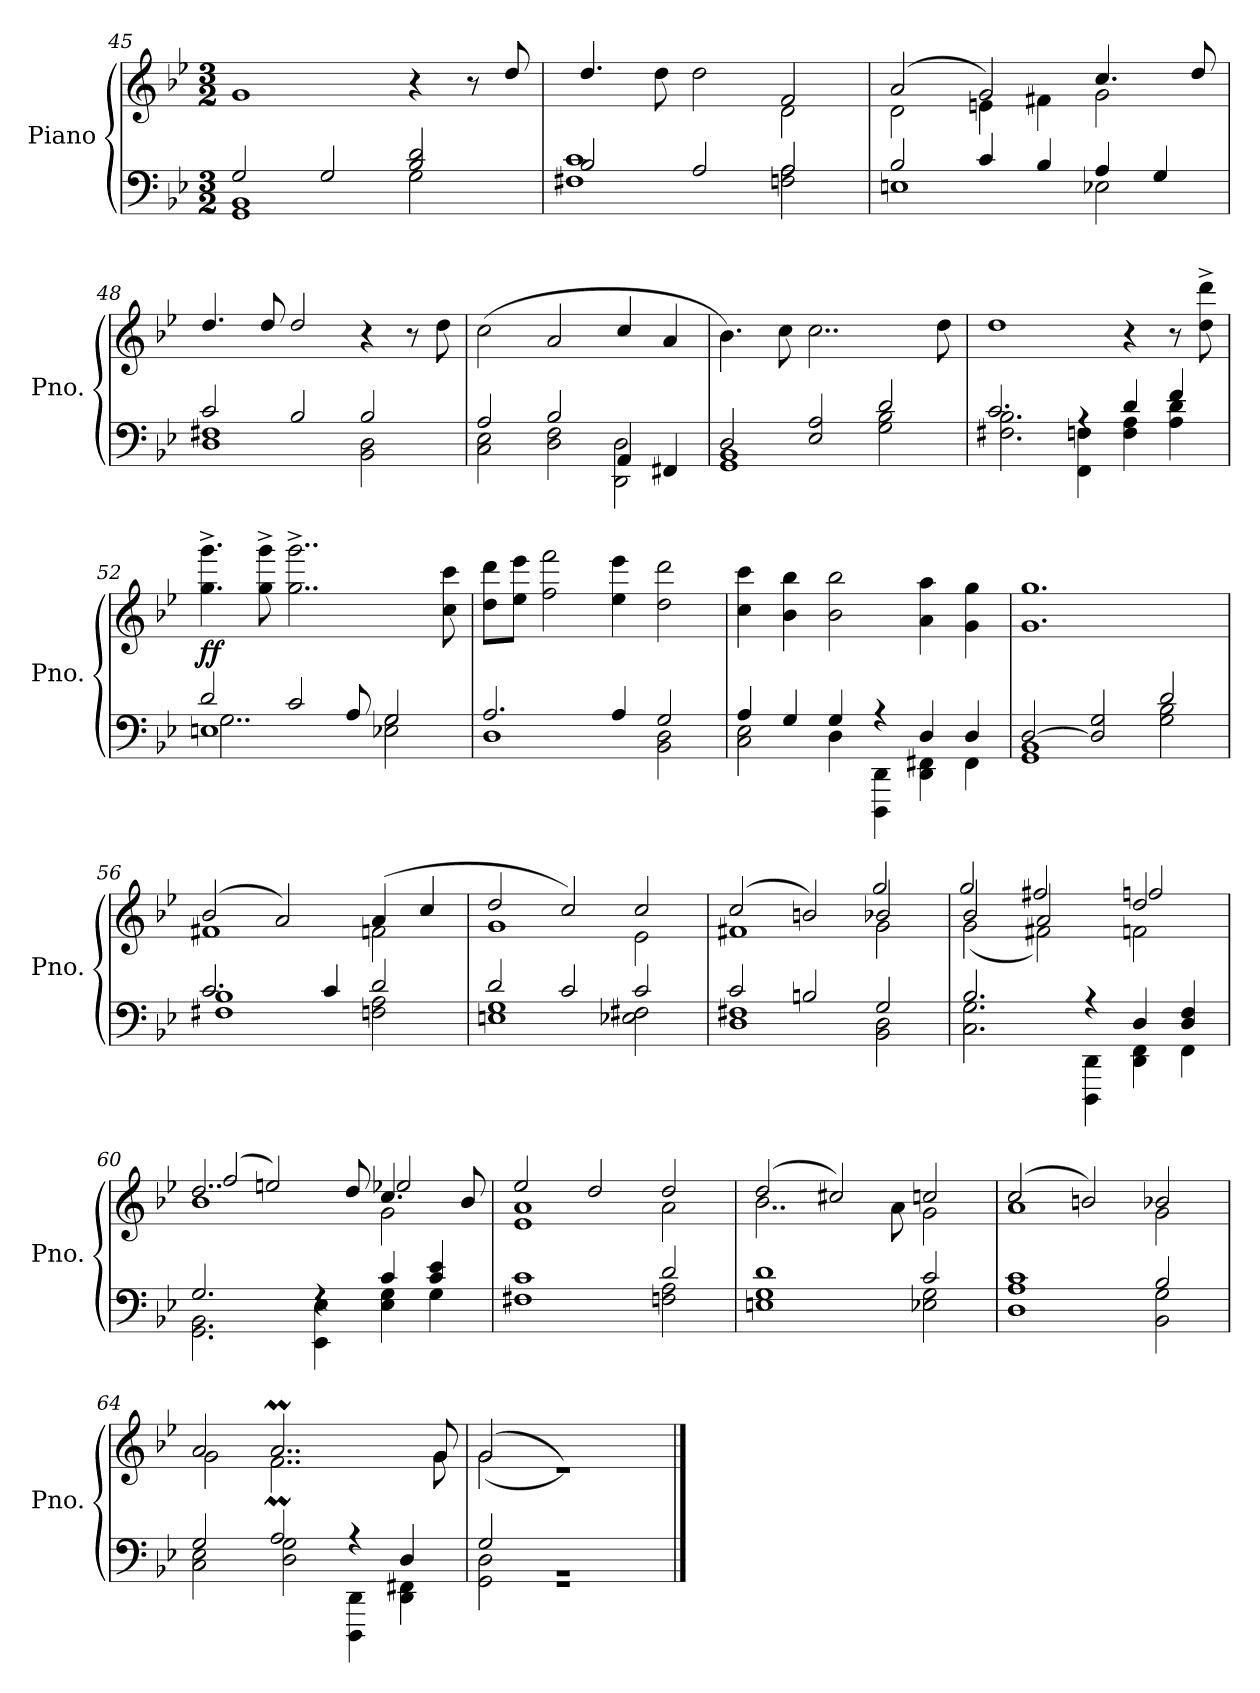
**kern	**kern	**dynam
*part1	*part1	*part1
*staff2	*staff1	*staff1/2
*I"Piano	*	*
*I'Pno.	*	*
*clefF4	*clefG2	*
*k[b-e-]	*k[b-e-]	*
*M3/2	*M3/2	*
=45	=45	=45
*^	*	*
2G/	1GG 1BB-	1g	.
2G/	.	.	.
2B-/ 2d/	2G\	4r	.
.	.	8r	.
.	.	8dd/	.
=46	=46	=46	=46
*	*	*^	*
2B-/	1F#X 1c	4.dd/	1ryy	.
.	.	8dd\	.	.
2A/	.	2dd\	.	.
2A/	2Fn\ 2A\	2f/	2d\	.
=47	=47	=47	=47	=47
2B-/	1En	(>2a/	2d\	.
4c/	.	2g/)	4en\	.
4B-/	.	.	4f#X\	.
4A/	2E-X\	4.cc/	2g\	.
4G/	.	.	.	.
.	.	8dd/	.	.
*	*	*v	*v	*
=48	=48	=48	=48
2c/	1D 1F#X	4.dd/	.
.	.	8dd/	.
2B-/	.	2dd/	.
2B-/	2BB-\ 2D\	4r	.
.	.	8r	.
.	.	8dd\	.
!!LO:LB:g=z
=49	=49	=49	=49
2A/	2C\ 2E-\	(>2cc\	.
2B-/	2D\ 2F\	2a/	.
4AA/	2DD\ 2D\	4cc/	.
4FF#X/	.	4a/	.
=50	=50	=50	=50
2D/	1GG 1BB-	4.b-\)	.
.	.	8cc\	.
2E-/ 2A/	.	2..cc\	.
2d/	2G\ 2B-\	.	.
.	.	8dd\	.
=51	=51	=51	=51
2.c/	2.F#X\ 2.B-\	1dd	.
4rA	4FF\ 4Fn\	.	.
4d/	4F\ 4A\	4r	.
4f/	4A\ 4d\	8r	.
.	.	8dd\^ 8ddd\^	.
=52	=52	=52	=52
*	*^	*	*
!	!	!	!	!LO:DY:b
2d/	1En	2..G\	4.gg\^ 4.ggg\^	ff
.	.	.	8gg\^ 8ggg\^	.
2c/	.	.	2..gg\^ 2..ggg\^	.
.	.	8A/	.	.
2G/	2E-X\	2G\	.	.
.	.	.	8cc\ 8ccc\	.
*	*v	*v	*	*
=53	=53	=53	=53
2.A/	1D	8dd\ 8ddd\L	.
.	.	8ee-\ 8eee-\J	.
.	.	2ff\ 2fff\	.
4A/	.	4ee-\ 4eee-\	.
2G/	2BB-\ 2D\	2dd\ 2ddd\	.
=54	=54	=54	=54
4A/	2C\ 2E-\	4cc\ 4ccc\	.
4G/	.	4b-\ 4bb-\	.
4G/	4D\	2b-\ 2bb-\	.
4r	4DDD\ 4DD\	.	.
4D/	4DD\ 4FF#X\	4a\ 4aa\	.
4D/	4FF#\	4g\ 4gg\	.
!!LO:LB:g=z
=55	=55	=55	=55
[2D/	1GG 1BB-	1.g 1.gg	.
2D/] 2G/	.	.	.
2d/	2G\ 2B-\	.	.
=56	=56	=56	=56
*	*	*^	*
2.c/	1F#X 1B-	(>2b-/	1f#X	.
.	.	2a/)	.	.
4c/	.	.	.	.
2d/	2Fn\ 2A\	(>4a/	2fn\	.
.	.	4cc/	.	.
=57	=57	=57	=57	=57
2d/	1En 1G	2dd/	1g	.
2c/	.	2cc/)	.	.
2c/	2E-X\ 2F#X\	2cc/	2e-\	.
=58	=58	=58	=58	=58
*	*	*	*^	*
2c/	1D 1F#X	(>2cc/	1f#X	1ryy	.
2Bn/	.	2bn/)	.	.	.
2G/	2BB-\ 2D\	2b-X/	2g\	2gg/	.
=59	=59	=59	=59	=59	=59
2.B-/	2.C\ 2.G\	2b-/	(<2g\	2gg/	.
.	.	2a/	2f#X\)	2ff#X/	.
4r	4DDD\ 4DD\	.	.	.	.
4D/	4DD\ 4FF\	2dd/	2fn\	2ffn/	.
4D/ 4F/	4FF\	.	.	.	.
=60	=60	=60	=60	=60	=60
2.G/	2.GG\ 2.BB-\	2..dd/	1b-	(<2ff/	.
.	.	.	.	2een/)	.
4rF	4EE-\ 4E-\	.	.	.	.
.	.	8dd/	.	.	.
4c/	4E-\ 4G\	4.cc/	2g\	2ee-X/	.
4c/ 4e-/	4G\	.	.	.	.
.	.	8b-/	.	.	.
!!LO:PB:g=z	!!	!!
=61	=61	=61	=61	=61	=61
1c:	1F#X	2ee-/	1a	1e-	.
.	.	2dd/	.	.	.
2d/	2Fn\ 2A\	2dd/	2a\	2ryy	.
*	*	*	*v	*v	*
=62	=62	=62	=62	=62
1En 1G 1d	1ryy	(>2dd/	2..b-\	.
.	.	2cc#X/)	.	.
.	.	.	8a\	.
2c/	2E-X\ 2G\	2ccn/	2g\	.
=63	=63	=63	=63	=63
1c	1D 1A	(>2cc/	1a	.
.	.	2bn/)	.	.
2B-/	2BB-\ 2G\	2b-X/	2g\	.
=64	=64	=64	=64	=64
2G/	2C\ 2E-\	2a/	2g\	.
2A/	2D\ 2G\	2..am/	2..fM\	.
4r	4DDD\ 4DD\	.	.	.
4D/	4DD\ 4FF#X\	.	.	.
.	.	8g/	8g\	.
=65	=65	=65	=65	=65
2G/	2GG\ 2D\	(>2g/	(<2g\	.
1rGG	1r	1re)	1r)	.
*v	*v	*	*	*
*	*v	*v	*
==	==	==
*-	*-	*-
